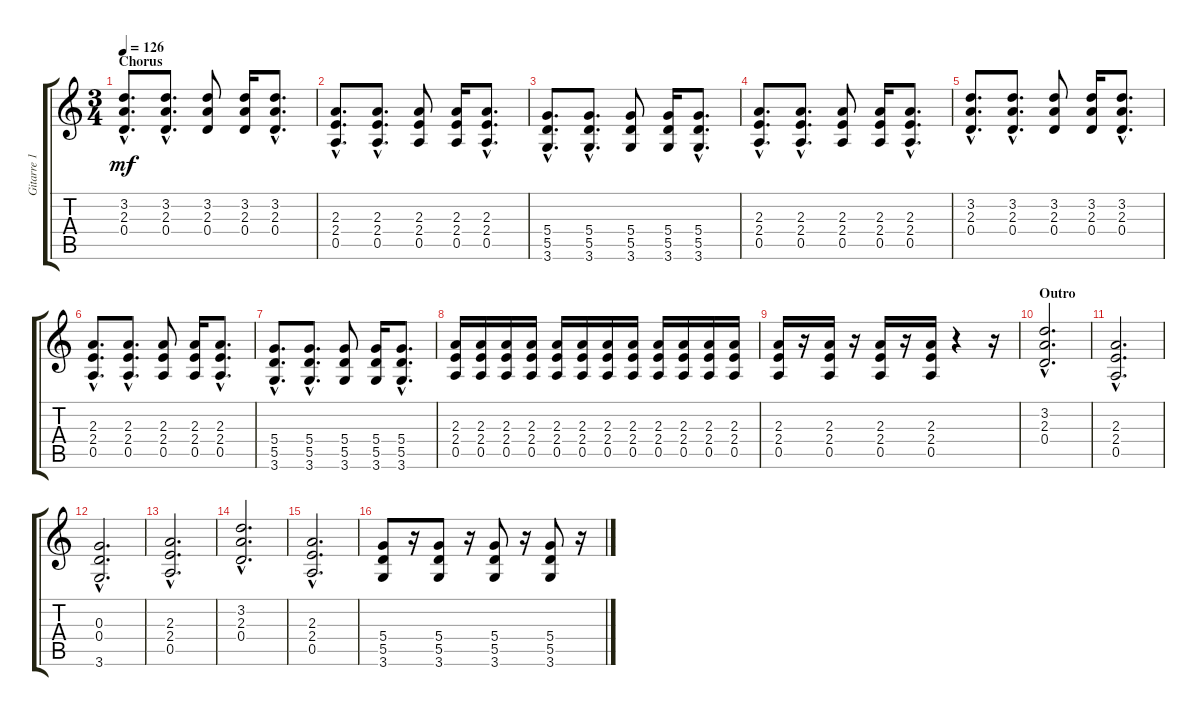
\track ("Gitarre 1 - Farin Urlaub" "Gitarre 1 ") {instrument electricguitarclean}
\staff {score tabs}
\tuning (E4 B3 G3 D3 A2 E2) {hide}
\ts (3 4)
\section ("" "Chorus")
\tempo 126
\clef g2
\ks c
(3.2{hac} 2.3{hac} 0.4{hac}).8{d dy mf} (3.2{hac} 2.3{hac} 0.4{hac}).8{d} (3.2 2.3 0.4).8 (3.2 2.3 0.4).16 (3.2{hac} 2.3{hac} 0.4{hac}).8{d} |
(2.3{hac} 2.4{hac} 0.5{hac}).8{d} (2.3{hac} 2.4{hac} 0.5{hac}).8{d} (2.3 2.4 0.5).8 (2.3 2.4 0.5).16 (2.3{hac} 2.4{hac} 0.5{hac}).8{d} |
(5.4{hac} 5.5{hac} 3.6{hac}).8{d} (5.4{hac} 5.5{hac} 3.6{hac}).8{d} (5.4 5.5 3.6).8 (5.4 5.5 3.6).16 (5.4{hac} 5.5{hac} 3.6{hac}).8{d} |
(2.3{hac} 2.4{hac} 0.5{hac}).8{d} (2.3{hac} 2.4{hac} 0.5{hac}).8{d} (2.3 2.4 0.5).8 (2.3 2.4 0.5).16 (2.3{hac} 2.4{hac} 0.5{hac}).8{d} |
(3.2{hac} 2.3{hac} 0.4{hac}).8{d} (3.2{hac} 2.3{hac} 0.4{hac}).8{d} (3.2 2.3 0.4).8 (3.2 2.3 0.4).16 (3.2{hac} 2.3{hac} 0.4{hac}).8{d} |
(2.3{hac} 2.4{hac} 0.5{hac}).8{d} (2.3{hac} 2.4{hac} 0.5{hac}).8{d} (2.3 2.4 0.5).8 (2.3 2.4 0.5).16 (2.3{hac} 2.4{hac} 0.5{hac}).8{d} |
(5.4{hac} 5.5{hac} 3.6{hac}).8{d} (5.4{hac} 5.5{hac} 3.6{hac}).8{d} (5.4 5.5 3.6).8 (5.4 5.5 3.6).16 (5.4{hac} 5.5{hac} 3.6{hac}).8{d} |
(2.3 2.4 0.5).16 (2.3 2.4 0.5).16 (2.3 2.4 0.5).16 (2.3 2.4 0.5).16 (2.3 2.4 0.5).16 (2.3 2.4 0.5).16 (2.3 2.4 0.5).16 (2.3 2.4 0.5).16 (2.3 2.4 0.5).16 (2.3 2.4 0.5).16 (2.3 2.4 0.5).16 (2.3 2.4 0.5).16 |
(2.3 2.4 0.5).16 r.16 (2.3 2.4 0.5).16 r.16 (2.3 2.4 0.5).16 r.16 (2.3 2.4 0.5).16 r.4 r.16 |
\section ("" "Outro")
(3.2{hac} 2.3{hac} 0.4{hac}).2{d} |
(2.3{hac} 2.4{hac} 0.5{hac}).2{d} |
(0.3{hac} 0.4{hac} 3.6{hac}).2{d} |
(2.3{hac} 2.4{hac} 0.5{hac}).2{d} |
(3.2{hac} 2.3{hac} 0.4{hac}).2{d} |
(2.3{hac} 2.4{hac} 0.5{hac}).2{d} |
(5.4 5.5 3.6).8 r.16 (5.4 5.5 3.6).8 r.16 (5.4 5.5 3.6).8 r.16 (5.4 5.5 3.6).8 r.16
